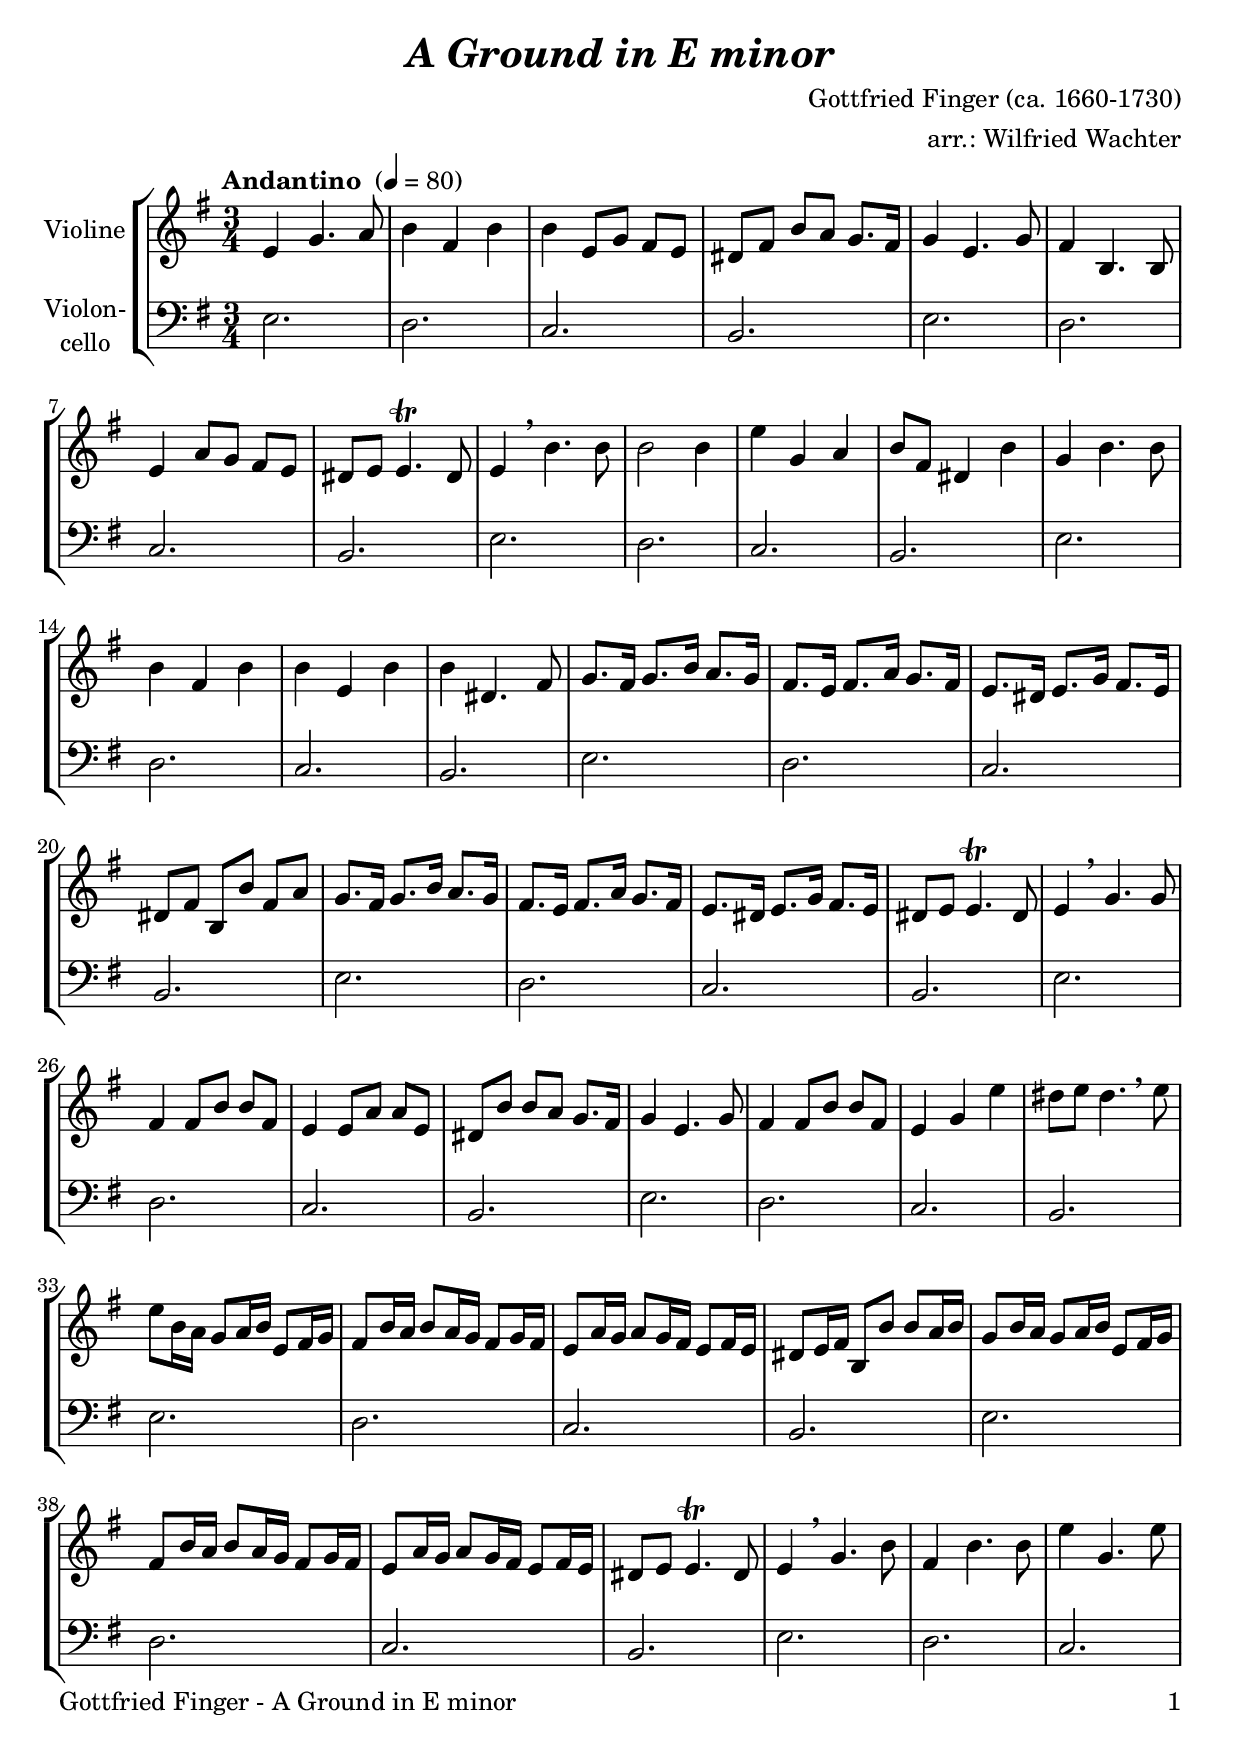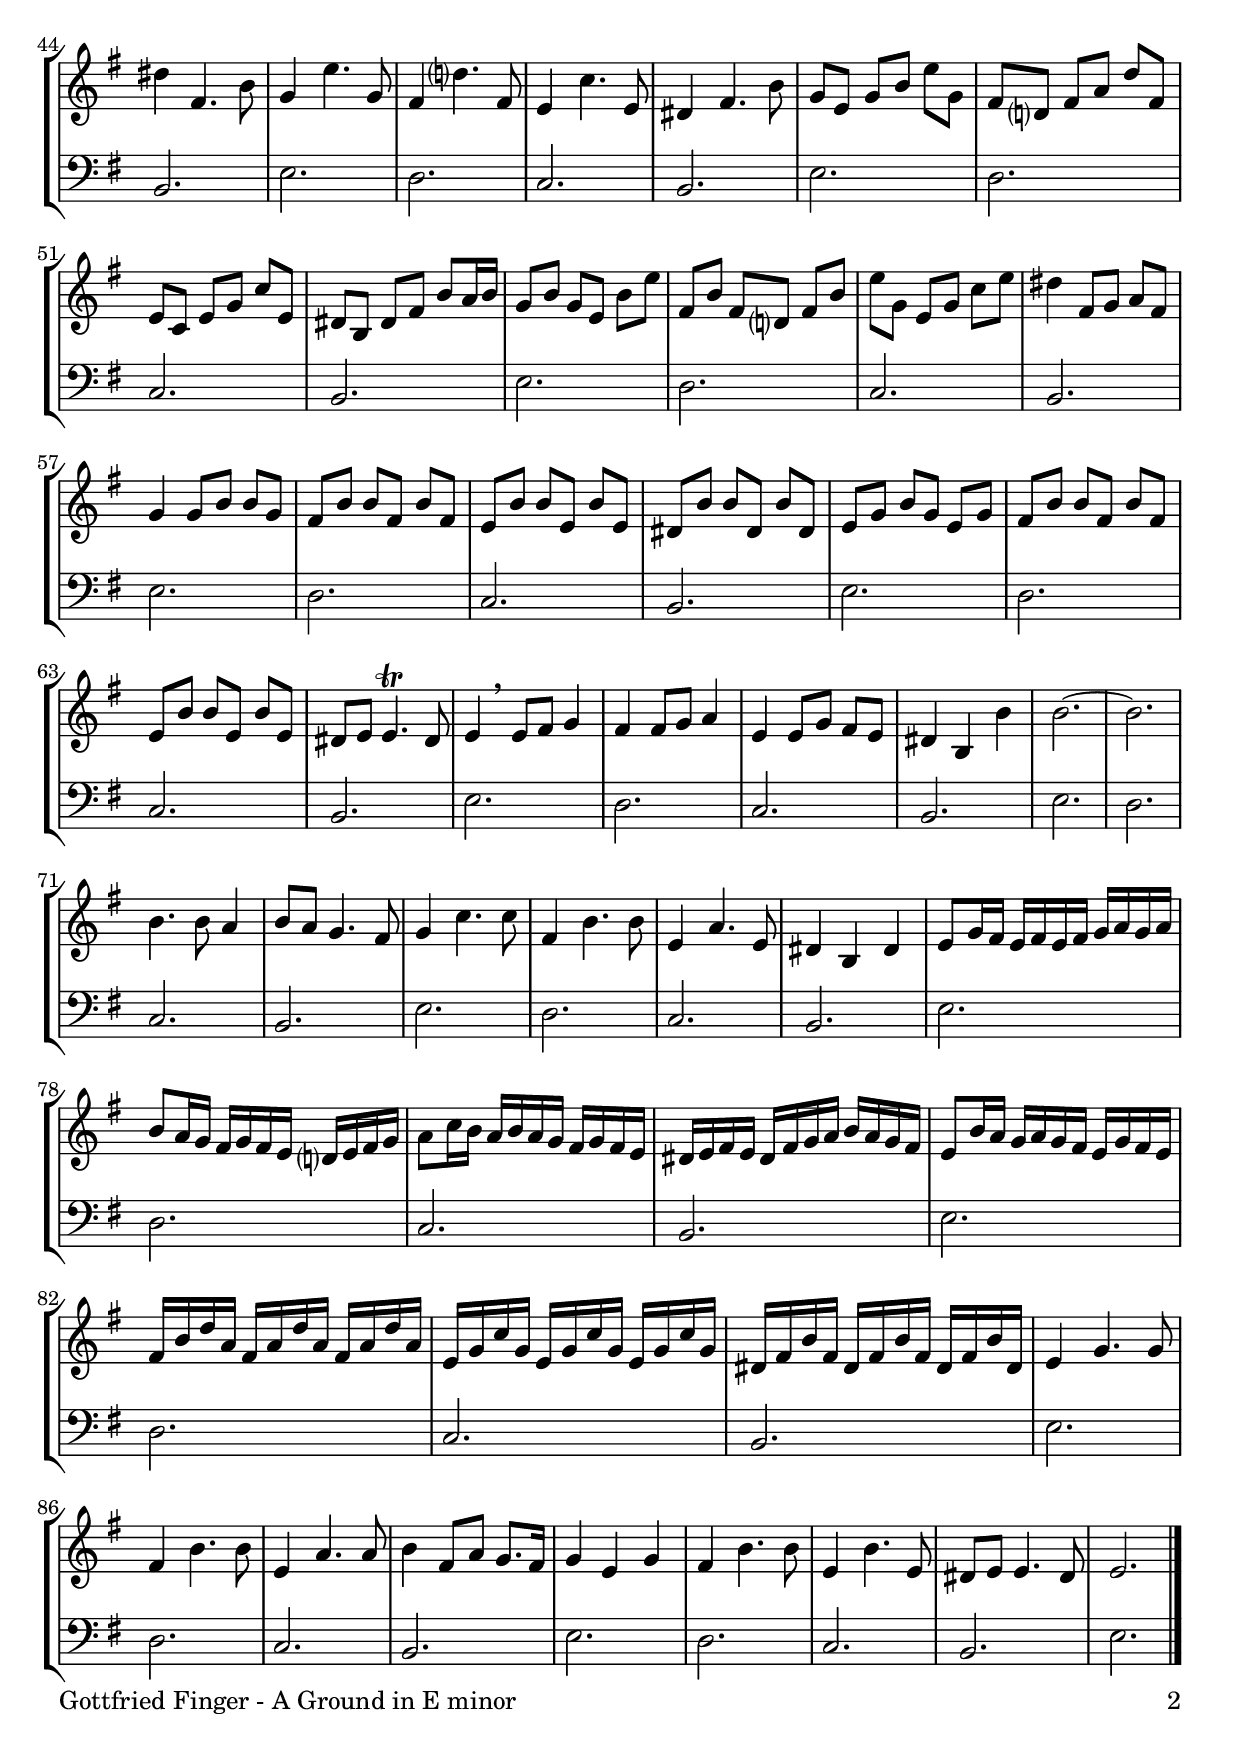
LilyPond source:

\version "2.18.2"
\include "deutsch.ly"
  
#(set-global-staff-size 22)

\header {
  title     = \markup \bold \italic "A Ground in E minor"
  composer  = "Gottfried Finger (ca. 1660-1730)"
  arranger  = "arr.: Wilfried Wachter"
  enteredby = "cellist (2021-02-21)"
%  piece     = ""
}

voiceconsts = {
  \key e \minor
  \time 3/4
  \clef "treble"
  \numericTimeSignature
  \compressEmptyMeasures
  % Set default beaming for all staves
  \set Timing.beamExceptions = #'()
  \set Timing.baseMoment     = #(ly:make-moment 1 4)
  \set Timing.beatStructure  = #'(1 1 1)
  \tempo "Andantino " 4=80
}

mivl = "violin"
%miba = "pizzicato strings"
miba = "cello"

boxa = { \bar "||" \mark \markup \box \italic "A" }
boxb = { \bar "||" \mark \markup \box \italic "B" }

va = \relative c' {
  \voiceconsts

  e4 g4. a8
  h4 fis h
  h e,8 g fis e
  dis fis h a g8. fis16
  g4 e4. g8
  fis4 h,4. h8
  e4 a8 g fis e

  dis e e4.\trill dis8
  e4 \breathe h'4. h8
  h2 h4
  e g, a
  h8 fis dis4 h'
  g h4. h8
  h4 fis h
  h e, h'
  h dis,4. fis8

  g8. fis16 g8. h16 a8. g16
  fis8. e16 fis8. a16 g8. fis16
  e8. dis16 e8. g16 fis8. e16
  dis8 fis h, h' fis a
  g8. fis16 g8. h16 a8. g16

  fis8. e16 fis8. a16 g8. fis16
  e8. dis16 e8. g16 fis8. e16
  dis8 e e4.\trill dis8
  e4 \breathe g4. g8
  fis4 fis8 h h fis
  e4 e8 a a e

  dis h' h a g8. fis16
  g4 e4. g8
  fis4 fis8 h h fis
  e4 g e'
  dis8 e dis4. \breathe e8
  e h16 a g8 a16 h e,8 fis16 g

  fis8 h16 a h8 a16 g fis8 g16 fis
  e8 a16 g a8 g16 fis e8 fis16 e
  dis8 e16 fis h,8 h' h a16 h
  g8 h16 a g8 a16 h e,8 fis16 g

  fis8 h16 a h8 a16 g fis8 g16 fis
  e8 a16 g a8 g16 fis e8 fis16 e
  dis8 e e4.\trill dis8
  e4 \breathe g4. h8
  fis4 h4. h8
  e4 g,4. e'8
  dis4 fis,4. h8

  g4 e'4. g,8
  fis4 d'?4. fis,8
  e4 c'4. e,8
  dis4 fis4. h8
  g e g h e g,
  fis d? fis a d fis,
  e c e g c e,
  dis h dis fis h a16 h

  g8 h g e h' e
  fis, h fis d? fis h
  e g, e g c e
  dis4 fis,8 g a fis
  g4 g8 h h g
  fis h h fis h fis
  e h' h e, h' e,

  dis h' h dis, h' dis,
  e g h g e g
  fis h h fis h fis
  e h' h e, h' e,
  dis e e4.\trill dis8
  e4 \breathe e8 fis g4
  fis fis8 g a4

  e e8 g fis e
  dis4 h h'
  h2.~
  h
  h4. h8 a4
  h8 a g4. fis8
  g4 c4. c8
  fis,4 h4. h8
  e,4 a4. e8

  dis4 h dis
  e8 g16 fis e fis e fis g a g a
  h8 a16 g fis g fis e d? e fis g
  a8 c16 h a h a g fis g fis e

  dis e fis e dis fis g a h a g fis
  e8 h'16 a g a g fis e g fis e
  fis h d a fis a d a fis a d a

  e g c g e g c g e g c g
  dis fis h fis dis fis h fis dis fis h dis,
  e4 g4. g8
  fis4 h4. h8
  e,4 a4. a8

  h4 fis8 a g8. fis16
  g4 e g
  fis h4. h8
  e,4 h'4. e,8
  dis e e4. dis8
  e2. \bar "|."
}

vb = \relative c {
  \voiceconsts
  \clef "bass"

  \repeat unfold 23 {
    e2.
    d
    c
    h
  }
  e \bar "|."
}


music = \new StaffGroup <<
      \new Staff {
	\set Staff.midiInstrument = \mivl
	\set Staff.instrumentName = \markup \center-column { "Violine" }
	\transpose e e { \va }
      }

      \new Staff {
	\set Staff.midiInstrument = \miba
	\set Staff.instrumentName = \markup \center-column { "Violon-" "cello" }
	\transpose e e { \vb }
      }
>>

\book {
   \paper {
    print-page-number = ##t
    print-first-page-number = ##t
    ragged-last-bottom = ##f
    oddHeaderMarkup = \markup \null
    evenHeaderMarkup = \markup \null
    oddFooterMarkup = \markup {
      \fill-line {
        \on-the-fly #print-page-number-check-first
        "Gottfried Finger - A Ground in E minor" \fromproperty #'page:page-number-string
      }
    }
    evenFooterMarkup = \oddFooterMarkup
  } \score {
    \music
    \layout {}
  }

  \score {
    \unfoldRepeats \music

    \midi {
      \context {
        \Score
      }
    }
  }
}